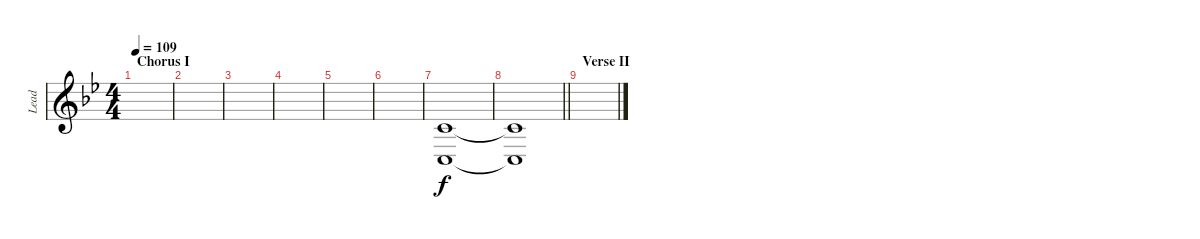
\track ("Lead" "Lead") {instrument lead1square}
\staff {score}
\tuning (E4 B3 G3 D3 A2 E2) {hide}
\ts (4 4)
\section ("" "Chorus I")
\tempo 109
\clef g2
\ks bb
|
|
|
|
|
|
(1.2 3.5).1 |
\barLineRight lightlight
(1.2{t} 3.5{t}).1 |
\section ("" "Verse II")
